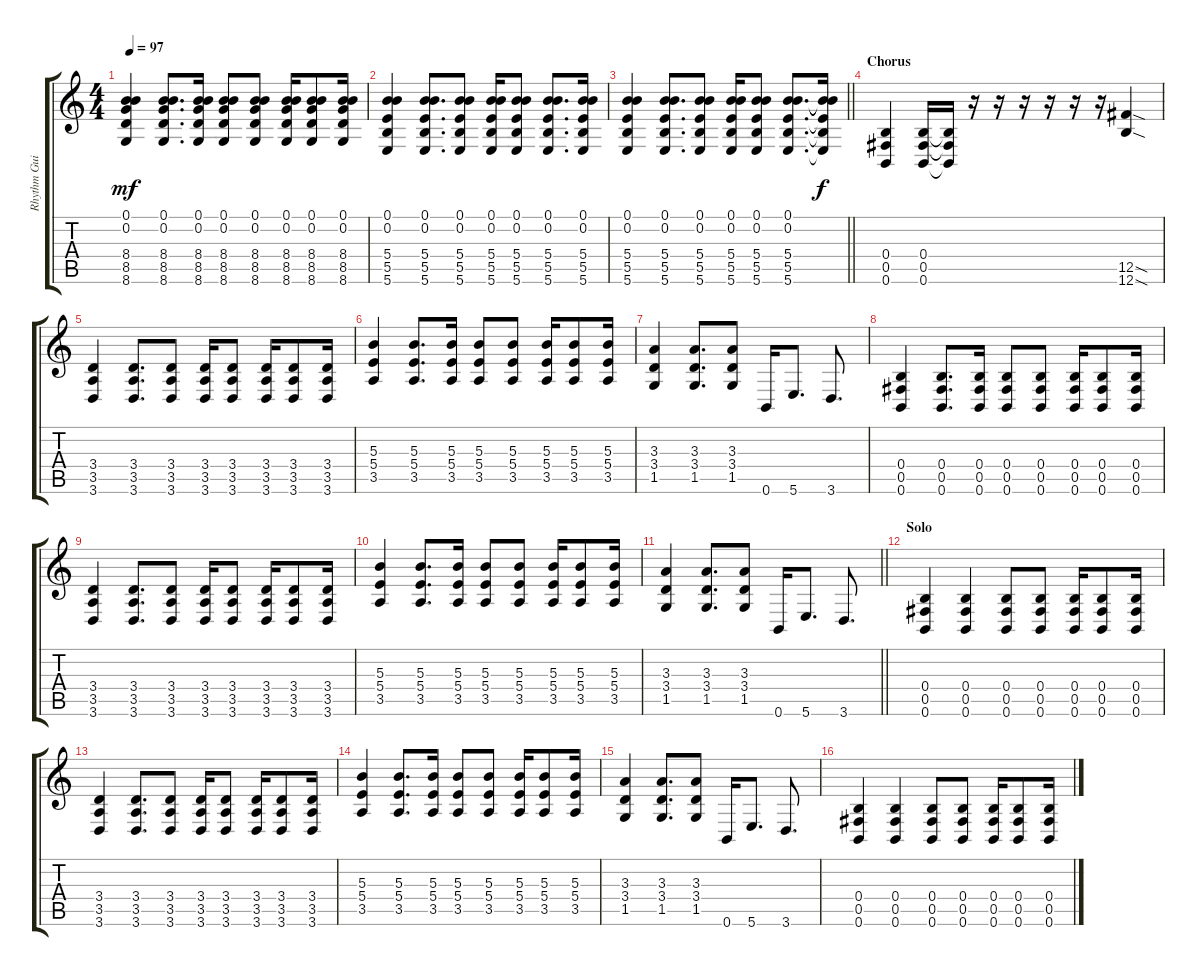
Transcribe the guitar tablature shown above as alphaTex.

\track ("Rhythm Guitar" "Rhythm Gui") {instrument distortionguitar}
\staff {score tabs}
\tuning (B3 B3 Gb3 B2 Gb2 B1) {hide}
\ts (4 4)
\tempo 97
\clef g2
\ks c
(0.1 0.2 8.4 8.5 8.6).4{dy mf} (0.1 0.2 8.4 8.5 8.6).8{d} (0.1 0.2 8.4 8.5 8.6).16 (0.1 0.2 8.4 8.5 8.6).8 (0.1 0.2 8.4 8.5 8.6).8 (0.1 0.2 8.4 8.5 8.6).16 (0.1 0.2 8.4 8.5 8.6).8 (0.1 0.2 8.4 8.5 8.6).16 |
(0.1 0.2 5.4 5.5 5.6).4 (0.1 0.2 5.4 5.5 5.6).8{d} (0.1 0.2 5.4 5.5 5.6).8 (0.1 0.2 5.4 5.5 5.6).16 (0.1 0.2 5.4 5.5 5.6).8 (0.1 0.2 5.4 5.5 5.6).8{d} (0.1 0.2 5.4 5.5 5.6).16 |
\barLineRight lightlight
(0.1 0.2 5.4 5.5 5.6).4 (0.1 0.2 5.4 5.5 5.6).8{d} (0.1 0.2 5.4 5.5 5.6).8 (0.1 0.2 5.4 5.5 5.6).16 (0.1 0.2 5.4 5.5 5.6).8 (0.1 0.2 5.4 5.5 5.6).8{d} (0.1{t} 0.2{t} 5.4{t} 5.5{t} 5.6{t}).16{dy f} |
\section ("" "Chorus")
(0.4 0.5 0.6).4{volume 16 balance 8} (0.4 0.5 0.6).16 (0.4{t} 0.5{t} 0.6{t}).16 r.16 r.16 r.16 r.16 r.16 r.16 (12.5{sod} 12.6{sod}).4 |
(3.4 3.5 3.6).4{balance 16} (3.4 3.5 3.6).8{d} (3.4 3.5 3.6).8 (3.4 3.5 3.6).16 (3.4 3.5 3.6).8 (3.4 3.5 3.6).16 (3.4 3.5 3.6).8 (3.4 3.5 3.6).16 |
(5.3 5.4 3.5).4 (5.3 5.4 3.5).8{d} (5.3 5.4 3.5).16 (5.3 5.4 3.5).8 (5.3 5.4 3.5).8 (5.3 5.4 3.5).16 (5.3 5.4 3.5).8 (5.3 5.4 3.5).16 |
(3.3 3.4 1.5).4 (3.3 3.4 1.5).8{d} (3.3 3.4 1.5).8 0.6.16 5.6.8{d} 3.6.8{d} |
(0.4 0.5 0.6).4 (0.4 0.5 0.6).8{d} (0.4 0.5 0.6).16 (0.4 0.5 0.6).8 (0.4 0.5 0.6).8 (0.4 0.5 0.6).16 (0.4 0.5 0.6).8 (0.4 0.5 0.6).16 |
(3.4 3.5 3.6).4 (3.4 3.5 3.6).8{d} (3.4 3.5 3.6).8 (3.4 3.5 3.6).16 (3.4 3.5 3.6).8 (3.4 3.5 3.6).16 (3.4 3.5 3.6).8 (3.4 3.5 3.6).16 |
(5.3 5.4 3.5).4 (5.3 5.4 3.5).8{d} (5.3 5.4 3.5).16 (5.3 5.4 3.5).8 (5.3 5.4 3.5).8 (5.3 5.4 3.5).16 (5.3 5.4 3.5).8 (5.3 5.4 3.5).16 |
\barLineRight lightlight
(3.3 3.4 1.5).4 (3.3 3.4 1.5).8{d} (3.3 3.4 1.5).8 0.6.16 5.6.8{d} 3.6.8{d} |
\section ("" "Solo")
(0.4 0.5 0.6).4{volume 12 balance 8} (0.4 0.5 0.6).4 (0.4 0.5 0.6).8 (0.4 0.5 0.6).8 (0.4 0.5 0.6).16 (0.4 0.5 0.6).8 (0.4 0.5 0.6).16 |
(3.4 3.5 3.6).4 (3.4 3.5 3.6).8{d} (3.4 3.5 3.6).8 (3.4 3.5 3.6).16 (3.4 3.5 3.6).8 (3.4 3.5 3.6).16 (3.4 3.5 3.6).8 (3.4 3.5 3.6).16 |
(5.3 5.4 3.5).4 (5.3 5.4 3.5).8{d} (5.3 5.4 3.5).16 (5.3 5.4 3.5).8 (5.3 5.4 3.5).8 (5.3 5.4 3.5).16 (5.3 5.4 3.5).8 (5.3 5.4 3.5).16 |
(3.3 3.4 1.5).4 (3.3 3.4 1.5).8{d} (3.3 3.4 1.5).8 0.6.16 5.6.8{d} 3.6.8{d} |
(0.4 0.5 0.6).4 (0.4 0.5 0.6).4 (0.4 0.5 0.6).8 (0.4 0.5 0.6).8 (0.4 0.5 0.6).16 (0.4 0.5 0.6).8 (0.4 0.5 0.6).16
